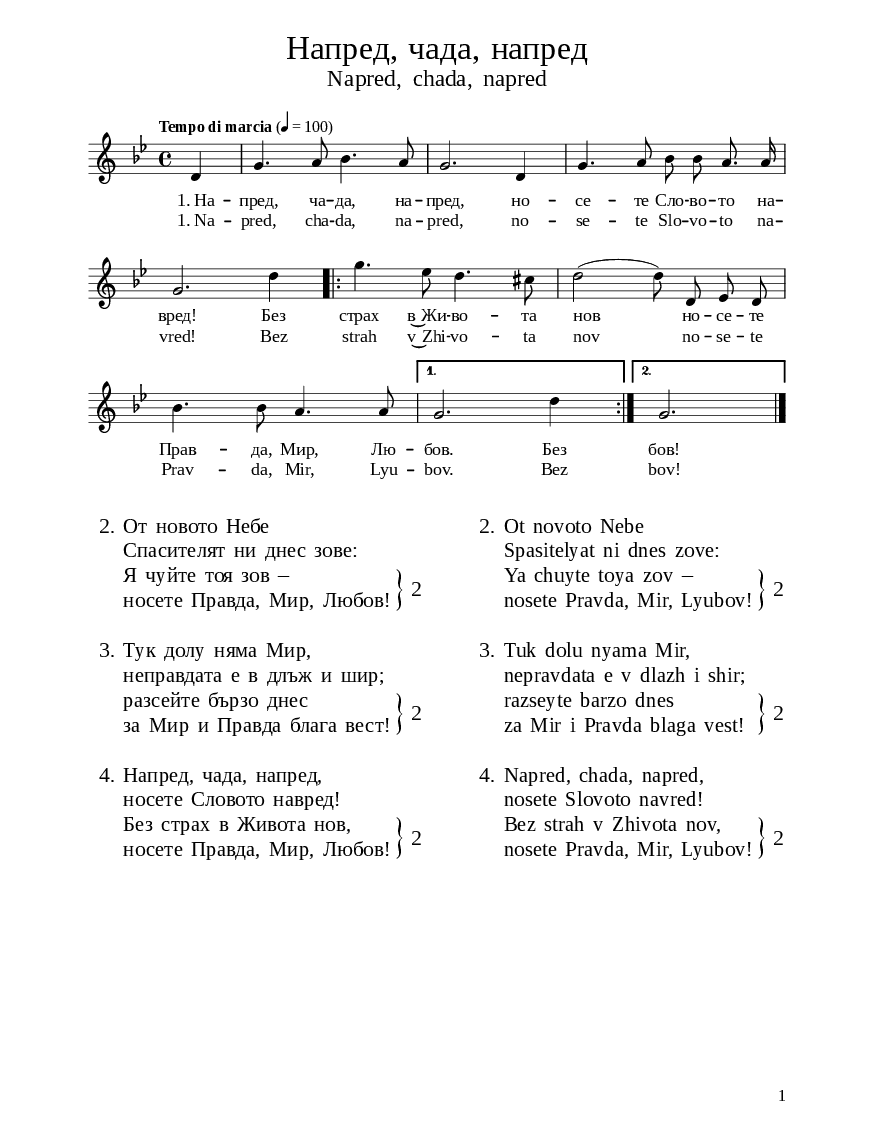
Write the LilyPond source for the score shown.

\version "2.20.0"

\paper {
  #(set-paper-size "a5")
}

"rightBraces048" = \markup {
  \column {
    % repeat braces
    \translate #'(0 . -5.5 )
    \right-brace #20

    \translate #'(0 . -10.0 )
    \right-brace #20

    \translate #'(0 . -10.0 )
    \right-brace #20
  }
  \column {
    % repeat numbers
    \translate #'(0 . -6.1 )
    2

    \translate #'(0 . -12.0 )
    2

    \translate #'(0 . -12.0 )
    2
  }
}


\bookpart {
  \paper {
    print-all-headers = ##t
    print-page-number = ##t
    print-first-page-number = ##t

    % put page numbers on the bottom
    oddHeaderMarkup = \markup ""
    evenHeaderMarkup = \markup ""
    oddFooterMarkup = \markup
    \fill-line {
      ""
      \on-the-fly #print-page-number-check-first \fromproperty #'page:page-number-string
    }
    evenFooterMarkup = \markup
    \fill-line {
      \on-the-fly #print-page-number-check-first \fromproperty #'page:page-number-string
      ""
    }

    left-margin = 1.5\cm
    right-margin = 1.5\cm
    top-margin = 1.6\cm
    bottom-margin = 1.2\cm
    ragged-bottom = ##t % do not spread the staves to fill the whole vertical space

    % change lyrics and titles font (affects notes also)
    fonts =
    #(make-pango-font-tree
      "Times New Roman"
      "DejaVu Sans"
      "DejaVu Sans Mono"
      (/ (* staff-height pt) 3.6))

    % change distance between staves
    system-system-spacing =
    #'((basic-distance . 12)
       (minimum-distance . 6)
       (padding . 1)
       (stretchability . 12))
  }

  \header {
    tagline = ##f
  }

  \score{
    \layout {
      indent = 0.0\cm % remove first line indentation
      %ragged-last = ##t % do not spread last line to fill the whole space
      \context {
        \Score
        \omit BarNumber %remove bar numbers
      } % context

      \context {
        % change staff size
        \Staff
        fontSize = #+0 % affects notes size only
        \override StaffSymbol #'staff-space = #(magstep -3)
        \override StaffSymbol #'thickness = #0.5
        \override BarLine #'hair-thickness = #1
        %\override StaffSymbol #'ledger-line-thickness = #'(0 . 0)
      }

      \context {
        % adjust space between staff and lyrics and between the two lyric lines
        \Lyrics
        \override VerticalAxisGroup.nonstaff-relatedstaff-spacing = #'((basic-distance . 4.5))
        \override VerticalAxisGroup.nonstaff-nonstaff-spacing = #'((minimum-distance . 2))
      }
    } % layout

    \new Voice \absolute  {
      \clef treble
      \key g \minor
      \time 4/4 \tempo \markup {
        % make tempo note smaller
        \concat {
          "Tempo di marcia " \normal-text { "(" }
          \teeny \general-align #Y #DOWN \note #"4" #0.8
          \normal-text { " = 100)" }
        }
      }
      \partial 4
      \autoBeamOff
      d'4 | g'4. a'8 bes'4. a'8 | g'2. d'4 | g'4. a'8 bes'8 bes'8 a'8. a'16| \break
      g'2. d''4 | \repeat volta 2 {
        g''4. es''8 d''4. cis''8 | d''2 ( d''8 ) d'8 es'8 d'8 | \break
        bes'4. bes'8 a'4. a'8 |
      } \alternative  { { g'2. d''4 | }  { g'2. } } \bar "|."
    }

    \addlyrics {
      "1. На" -- пред, ча -- да, на -- пред, но -- се -- те Сло -- во -- то на --
      вред! Без страх в~Жи -- во -- та нов но -- се -- те
      Прав -- да, Мир, Лю -- бов. Без бов!
    }

    \addlyrics {
      "1. Na" -- pred, cha -- da, na -- pred, no -- se -- te Slo -- vo -- to na --
      vred! Bez strah v~Zhi -- vo -- ta nov no -- se -- te
      Prav -- da, Mir, Lyu -- bov. Bez bov!
    }


    \header {
      title = \markup \column \normal-text \fontsize #2.5 {
        \center-align
        \line { Напред, чада, напред }
        \vspace #-0.6
        \center-align
        \line \fontsize #-3 { Napred, chada, napred }
        \vspace #-0.8
        \center-align
        \line \fontsize #-3 { " " }
      }
    }

    \midi{}

  } % score


  \markup \fontsize #+2.5 {
    \hspace #1
    \override #'(baseline-skip . 2.4) % affects space between column lines
    \column {

      \line {   2. От новото Небе }

      \line {   "   " Спасителят ни днес зове: }

      \line {   "   " Я чуйте тоя зов –}

      \line {   "   " носете Правда, Мир, Любов!}

      \line {   "   "}

      \line {   3.  Тук долу няма Mир,}

      \line {   "   " неправдата е в длъж и шир;}

      \line {   "   " разсейте бързо днес }

      \line {   "   " за Мир и Правда блага вест!}

      \line {   "   "}

      \line {   4.  Напред, чада, напред,}

      \line {   "   " носете Словото навред!}

      \line {   "   " Без страх в Живота нов,}

      \line {   "   " носете Правда, Мир, Любов!}

    }
    \"rightBraces048"


    \hspace #5
    \override #'(baseline-skip . 2.4)
    \column {
      \line {   2. Ot novoto Nebe }

      \line {   "   " Spasitelyat ni dnes zove: }

      \line {   "   " Ya chuyte toya zov –}

      \line {   "   " nosete Pravda, Mir, Lyubov!}

      \line {   "   "}

      \line {   3.  Tuk dolu nyama Mir,}

      \line {   "   " nepravdata e v dlazh i shir;}

      \line {   "   " razseyte barzo dnes }

      \line {   "   " za Mir i Pravda blaga vest!}

      \line {   "   "}

      \line {   4.  Napred, chada, napred,}

      \line {   "   " nosete Slovoto navred!}

      \line {   "   " Bez strah v Zhivota nov,}

      \line {   "   " nosete Pravda, Mir, Lyubov!}
    } %column
    \"rightBraces048"
  } % markup

  \pageBreak

  % include foreign translation(s) of the song
  \version "2.20.0"

\markup \fill-line { \fontsize #6 "Vorwärts, Kinder, vorwärts" }
\markup \null
\markup \null
\markup \fontsize #+2.5 {
  \hspace #12
  \override #'(baseline-skip . 2)
  \column {
    \line { " " }

    \line { 1. Vorwärts, Kinder, vorwärts,}
    \line { "   "bringt das Wort überall hin! }

    \line { "   "Bringt ohne Angst vor dem neuen Leben }

    \line { "   "Gerechtigkeit, Frieden und Liebe!}


    \line { " " }
    \line { 2. Vom neuen Himmel aus}

    \line { "   "ruft uns heute der Erlöser.}

    \line { "   "Hört diesen Ruf, }

    \line { "   "bringt Gerechtigkeit, Frieden und Liebe!}


    \line { " " }
    \line { 3. Hier unten gibt es keinen Frieden, }

    \line { "   "Ungerechtigkeit ist weit und breit.}

    \line { "   "Verbreitet heute schnell }

    \line { "   "die gute Nachricht von Frieden und Gerechtigkeit!}

    \line { " " }
    \line { 4. Vorwärts, Kinder, vorwärts,}

    \line { "   "bringt das Wort überall hin! }

    \line { "   "Bringt ohne Angst vor dem neuen Leben }

    \line { "   "Gerechtigkeit, Frieden und Liebe!}
  }
}


} % bookpart
